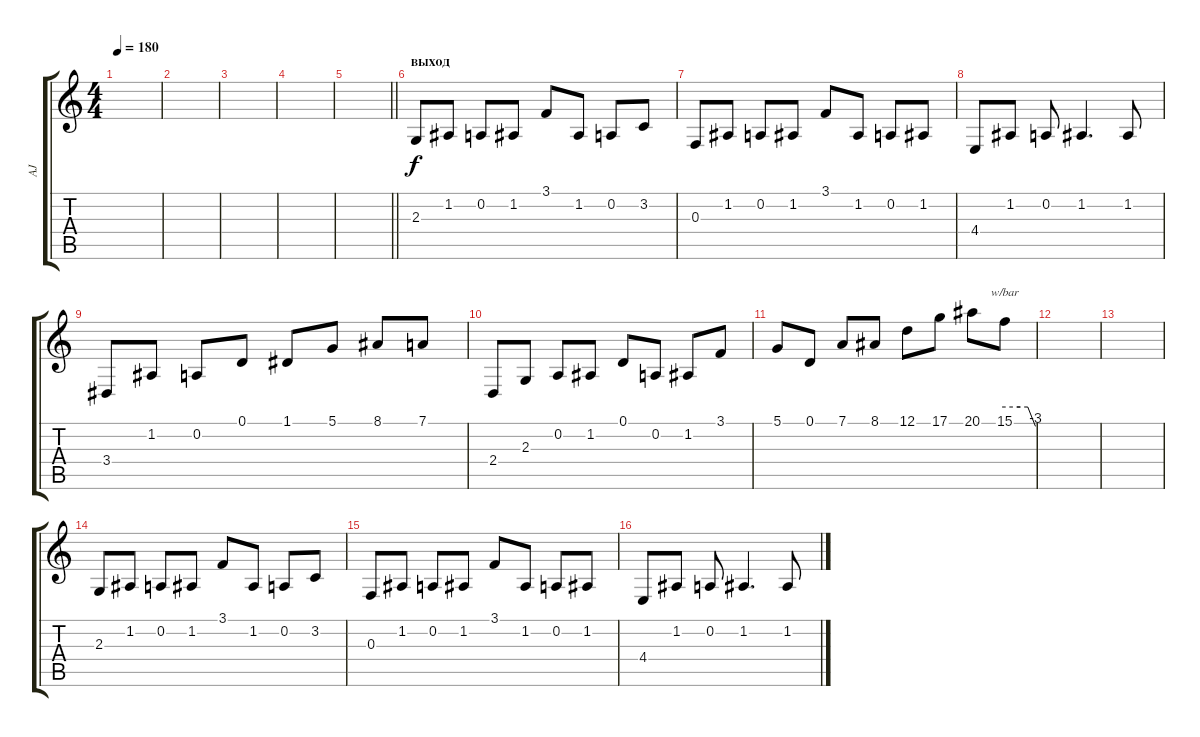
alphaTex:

\track ("AJ" "AJ") {instrument lead2sawtooth}
\staff {score tabs}
\tuning (D4 A3 F3 C3 G2 D2) {hide}
\ts (4 4)
\tempo 180
\clef g2
\ks c
|
|
|
|
\barLineRight lightlight
|
\section ("" "выход")
2.3.8{instrument lead2sawtooth} 1.2.8 0.2.8 1.2.8 3.1.8 1.2.8 0.2.8 3.2.8 |
0.3.8 1.2.8 0.2.8 1.2.8 3.1.8 1.2.8 0.2.8 1.2.8 |
4.4.8 1.2.8 0.2.8 1.2.4{d} 1.2.8 |
3.4.8 1.2.8 0.2.8 0.1.8 1.1.8 5.1.8 8.1.8 7.1.8 |
2.4.8 2.3.8 0.2.8 1.2.8 0.1.8 0.2.8 1.2.8 3.1.8 |
5.1.8 0.1.8 7.1.8 8.1.8 12.1.8 17.1.8 20.1.8 15.1.8{tbe (custom default 0 0 30 0 45 0 60 -12)} |
|
|
2.3.8 1.2.8 0.2.8 1.2.8 3.1.8 1.2.8 0.2.8 3.2.8 |
0.3.8 1.2.8 0.2.8 1.2.8 3.1.8 1.2.8 0.2.8 1.2.8 |
4.4.8 1.2.8 0.2.8 1.2.4{d} 1.2.8
